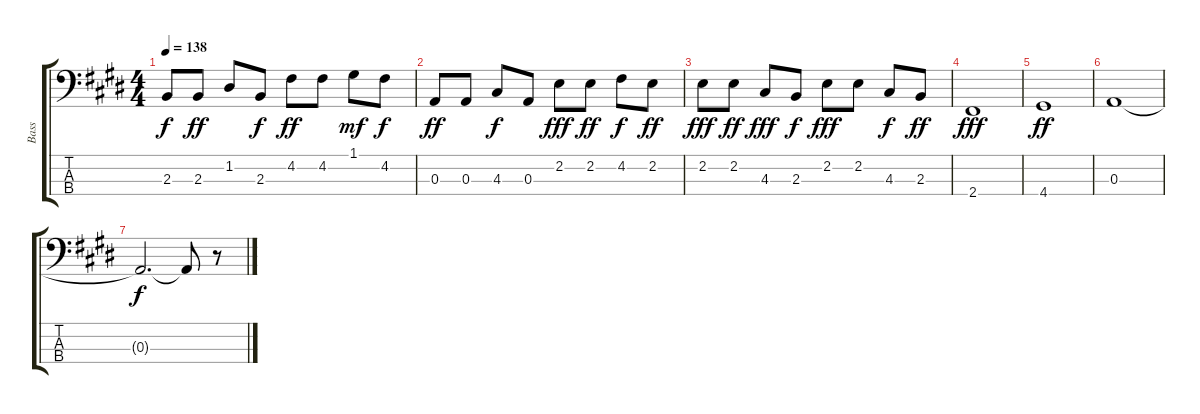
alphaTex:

\track ("Bass" "Bass") {instrument electricbassfinger}
\staff {score tabs}
\tuning (G2 D2 A1 E1) {hide}
\ts (4 4)
\tempo 138
\clef f4
\ks e
2.3.8{dy f} 2.3.8{dy ff} 1.2.8 2.3.8{dy f} 4.2.8{dy ff} 4.2.8 1.1.8{dy mf} 4.2.8{dy f} |
0.3.8{dy ff} 0.3.8 4.3.8{dy f} 0.3.8 2.2.8{dy fff} 2.2.8{dy ff} 4.2.8{dy f} 2.2.8{dy ff} |
2.2.8{dy fff} 2.2.8{dy ff} 4.3.8{dy fff} 2.3.8{dy f} 2.2.8{dy fff} 2.2.8 4.3.8{dy f} 2.3.8{dy ff} |
2.4.1{dy fff} |
4.4.1{dy ff} |
0.3.1 |
0.3{t}.2{d dy f} 0.3{t}.8 r.8
